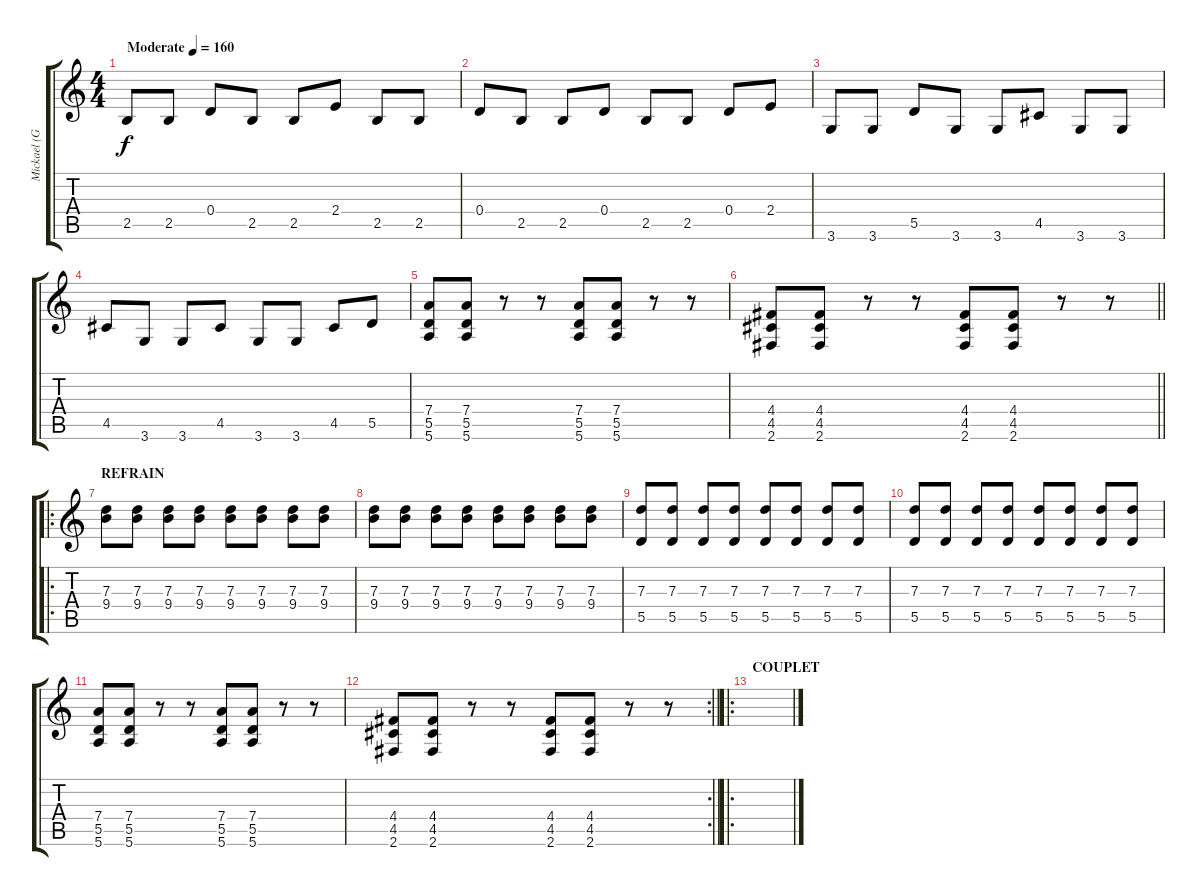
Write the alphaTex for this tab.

\track ("Mickael (Guitare_01)" "Mickael (G") {instrument overdrivenguitar}
\staff {score tabs}
\tuning (E4 B3 G3 D3 A2 E2) {hide}
\ts (4 4)
\tempo (160 "Moderate")
\clef g2
\ks c
2.5.8{dy f instrument overdrivenguitar} 2.5.8 0.4.8 2.5.8 2.5.8 2.4.8 2.5.8 2.5.8 |
0.4.8 2.5.8 2.5.8 0.4.8 2.5.8 2.5.8 0.4.8 2.4.8 |
3.6.8 3.6.8 5.5.8 3.6.8 3.6.8 4.5.8 3.6.8 3.6.8 |
4.5.8 3.6.8 3.6.8 4.5.8 3.6.8 3.6.8 4.5.8 5.5.8 |
(7.4 5.5 5.6).8 (7.4 5.5 5.6).8 r.8 r.8 (7.4 5.5 5.6).8 (7.4 5.5 5.6).8 r.8 r.8 |
\barLineRight lightlight
(4.4 4.5 2.6).8 (4.4 4.5 2.6).8 r.8 r.8 (4.4 4.5 2.6).8 (4.4 4.5 2.6).8 r.8 r.8 |
\ro
\section ("" "REFRAIN")
(7.3 9.4).8 (7.3 9.4).8 (7.3 9.4).8 (7.3 9.4).8 (7.3 9.4).8 (7.3 9.4).8 (7.3 9.4).8 (7.3 9.4).8 |
(7.3 9.4).8 (7.3 9.4).8 (7.3 9.4).8 (7.3 9.4).8 (7.3 9.4).8 (7.3 9.4).8 (7.3 9.4).8 (7.3 9.4).8 |
(7.3 5.5).8 (7.3 5.5).8 (7.3 5.5).8 (7.3 5.5).8 (7.3 5.5).8 (7.3 5.5).8 (7.3 5.5).8 (7.3 5.5).8 |
(7.3 5.5).8 (7.3 5.5).8 (7.3 5.5).8 (7.3 5.5).8 (7.3 5.5).8 (7.3 5.5).8 (7.3 5.5).8 (7.3 5.5).8 |
(7.4 5.5 5.6).8 (7.4 5.5 5.6).8 r.8 r.8 (7.4 5.5 5.6).8 (7.4 5.5 5.6).8 r.8 r.8 |
\rc 2
\barLineRight lightlight
(4.4 4.5 2.6).8 (4.4 4.5 2.6).8 r.8 r.8 (4.4 4.5 2.6).8 (4.4 4.5 2.6).8 r.8 r.8 |
\ro
\section ("" "COUPLET")
